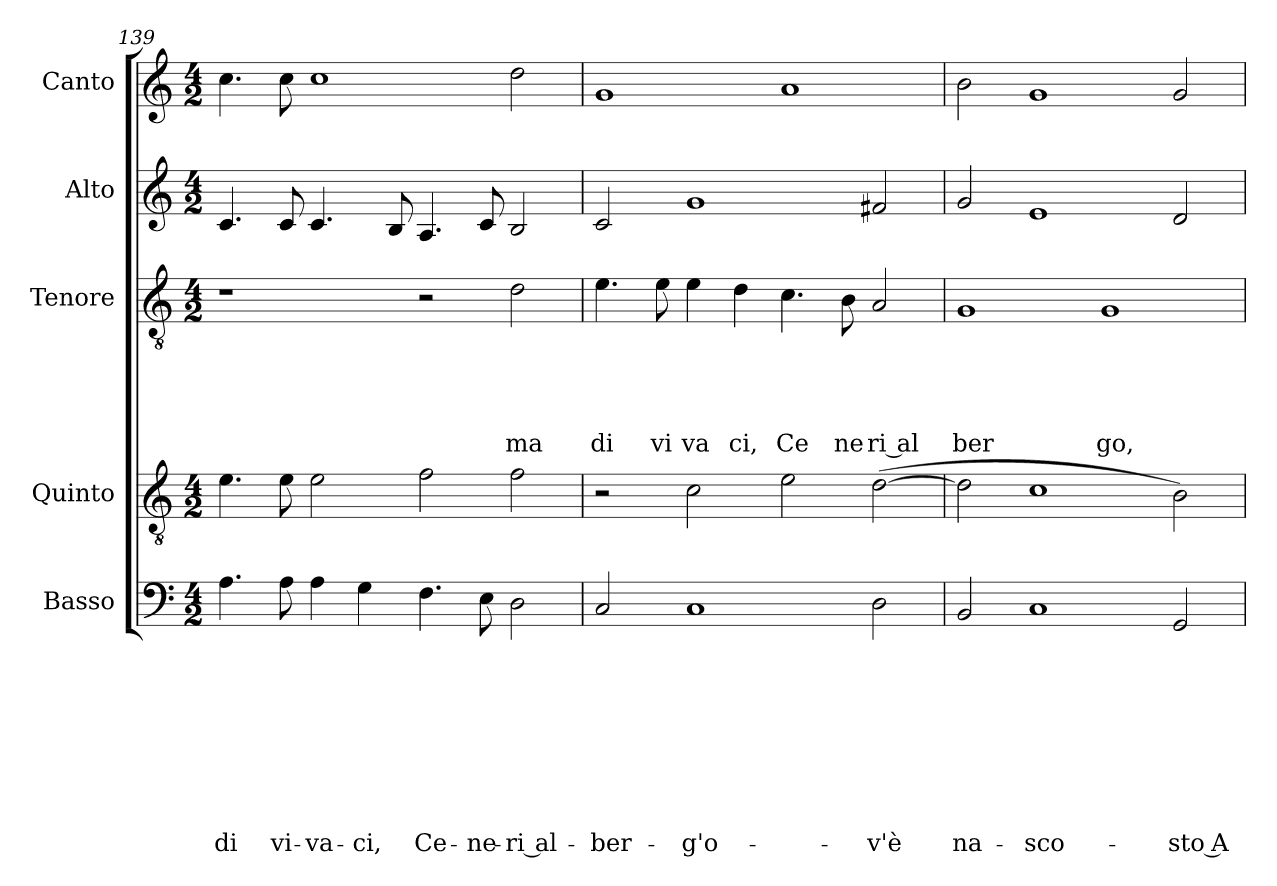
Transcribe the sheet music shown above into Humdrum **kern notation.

**kern	**text	**text	**text	**text	**text	**text	**text	**text	**text	**kern	**kern	**text	**text	**text	**text	**text	**kern	**kern
*part5	*part5	*part5	*part5	*part5	*part5	*part5	*part5	*part5	*part5	*part4	*part3	*part3	*part3	*part3	*part3	*part3	*part2	*part1
*staff5	*staff5	*staff5	*staff5	*staff5	*staff5	*staff5	*staff5	*staff5	*staff5	*staff4	*staff3	*staff3	*staff3	*staff3	*staff3	*staff3	*staff2	*staff1
*I"Basso	*	*	*	*	*	*	*	*	*	*I"Quinto	*I"Tenore	*	*	*	*	*	*I"Alto	*I"Canto
*I'Basso	*	*	*	*	*	*	*	*	*	*I'Quinto	*I'Tenore	*	*	*	*	*	*I'Alto	*I'Canto
*clefF4	*	*	*	*	*	*	*	*	*	*clefGv2	*clefGv2	*	*	*	*	*	*clefG2	*clefG2
*k[]	*	*	*	*	*	*	*	*	*	*k[]	*k[]	*	*	*	*	*	*k[]	*k[]
*C:	*	*	*	*	*	*	*	*	*	*C:	*C:	*	*	*	*	*	*C:	*C:
*M4/2	*	*	*	*	*	*	*	*	*	*M4/2	*M4/2	*	*	*	*	*	*M4/2	*M4/2
=139	=139	=139	=139	=139	=139	=139	=139	=139	=139	=139	=139	=139	=139	=139	=139	=139	=139	=139
!	!	!	!	!	!	!	!	!	!LO:LY:b	!	!	!	!	!	!	!	!	!
4.A\	.	.	.	.	.	.	.	.	di	4.e\	1r	.	.	.	.	.	4.c/	4.cc\
!	!	!	!	!	!	!	!	!	!LO:LY:b	!	!	!	!	!	!	!	!	!
8A\	.	.	.	.	.	.	.	.	vi-	8e\	.	.	.	.	.	.	8c/	8cc\
!	!	!	!	!	!	!	!	!	!LO:LY:b	!	!	!	!	!	!	!	!	!
4A\	.	.	.	.	.	.	.	.	-va-	2e\	.	.	.	.	.	.	4.c/	1cc
!	!	!	!	!	!	!	!	!	!LO:LY:b	!	!	!	!	!	!	!	!	!
4G\	.	.	.	.	.	.	.	.	-ci,	.	.	.	.	.	.	.	.	.
.	.	.	.	.	.	.	.	.	.	.	.	.	.	.	.	.	8B/	.
!	!	!	!	!	!	!	!	!	!LO:LY:b	!	!	!	!	!	!	!	!	!
4.F\	.	.	.	.	.	.	.	.	Ce-	2f\	2r	.	.	.	.	.	4.A/	.
!	!	!	!	!	!	!	!	!	!LO:LY:b	!	!	!	!	!	!	!	!	!
8E\	.	.	.	.	.	.	.	.	-ne-	.	.	.	.	.	.	.	8c/	.
!	!	!	!	!	!	!	!	!	!LO:LY:b:rj	!	!	!	!	!	!	!LO:LY:b	!	!
2D\	.	.	.	.	.	.	.	.	-ri al-	2f\	2d\	.	.	.	.	ma	2B/	2dd\
=140	=140	=140	=140	=140	=140	=140	=140	=140	=140	=140	=140	=140	=140	=140	=140	=140	=140	=140
!	!	!	!	!	!	!	!	!	!LO:LY:b	!	!	!	!	!	!	!LO:LY:b	!	!
2C/	.	.	.	.	.	.	.	.	-ber-	2r	4.e\	.	.	.	.	di	2c/	1g
!	!	!	!	!	!	!	!	!	!	!	!	!	!	!	!	!LO:LY:b	!	!
.	.	.	.	.	.	.	.	.	.	.	8e\	.	.	.	.	vi	.	.
!	!	!	!	!	!	!	!	!	!LO:LY:b	!	!	!	!	!	!	!LO:LY:b	!	!
1C	.	.	.	.	.	.	.	.	-g'o-	2c\	4e\	.	.	.	.	va	1g	.
!	!	!	!	!	!	!	!	!	!	!	!	!	!	!	!	!LO:LY:b	!	!
.	.	.	.	.	.	.	.	.	.	.	4d\	.	.	.	.	ci,	.	.
!	!	!	!	!	!	!	!	!	!	!	!	!	!	!	!	!LO:LY:b	!	!
.	.	.	.	.	.	.	.	.	.	2e\	4.c\	.	.	.	.	Ce	.	1a
!	!	!	!	!	!	!	!	!	!	!	!	!	!	!	!	!LO:LY:b	!	!
.	.	.	.	.	.	.	.	.	.	.	8B\	.	.	.	.	ne	.	.
!	!	!	!	!	!	!	!	!	!LO:LY:b	!	!	!	!	!	!	!LO:LY:b:rj	!	!
2D\	.	.	.	.	.	.	.	.	-v'è	(<[>2d\	2A/	.	.	.	.	ri al	2f#X/	.
=141	=141	=141	=141	=141	=141	=141	=141	=141	=141	=141	=141	=141	=141	=141	=141	=141	=141	=141
!	!	!	!	!	!	!	!	!	!LO:LY:b	!	!	!	!	!	!	!LO:LY:b	!	!
2BB/	.	.	.	.	.	.	.	.	na-	2d\]	1G	.	.	.	.	ber	2g/	2b\
!	!	!	!	!	!	!	!	!	!LO:LY:b	!	!	!	!	!	!	!	!	!
1C	.	.	.	.	.	.	.	.	-sco-	1c	.	.	.	.	.	.	1e	1g
!	!	!	!	!	!	!	!	!	!	!	!	!	!	!	!	!LO:LY:b	!	!
.	.	.	.	.	.	.	.	.	.	.	1G	.	.	.	.	go,	.	.
!	!	!	!	!	!	!	!	!	!LO:LY:b:rj	!	!	!	!	!	!	!	!	!
2GG/	.	.	.	.	.	.	.	.	-sto A-	2B\)	.	.	.	.	.	.	2d/	2g/
=	=	=	=	=	=	=	=	=	=	=	=	=	=	=	=	=	=	=
*-	*-	*-	*-	*-	*-	*-	*-	*-	*-	*-	*-	*-	*-	*-	*-	*-	*-	*-
